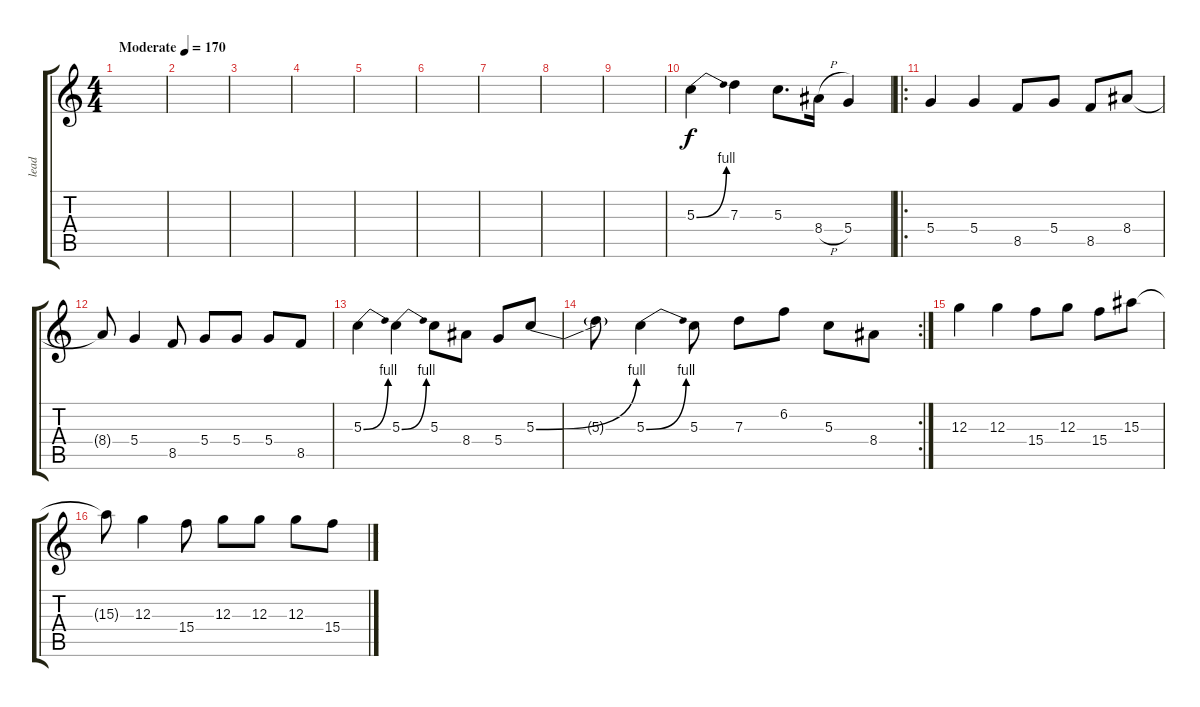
\track ("lead" "lead") {solo instrument distortionguitar}
\staff {score tabs}
\tuning (E4 B3 G3 D3 A2 D2) {hide}
\ts (4 4)
\tempo (170 "Moderate")
\clef g2
\ks c
|
|
|
|
|
|
|
|
|
5.3{be (bend 0 0 60 4)}.4 7.3.4 5.3.8{d} 8.4{h}.16 5.4.4 |
\ro
5.4.4 5.4.4 8.5.8 5.4.8 8.5.8 8.4.8 |
8.4{t}.8 5.4.4 8.5.8 5.4.8 5.4.8 5.4.8 8.5.8 |
5.3{be (bend 0 0 60 4)}.4 5.3{be (bend 0 0 60 4)}.4 5.3.8 8.4.8 5.4.8 5.3{be (bend 0 0 60 4)}.8 |
\rc 2
5.3{t}.8 5.3{be (bend 0 0 60 4)}.4 5.3.8 7.3.8 6.2.8 5.3.8 8.4.8 |
12.3.4 12.3.4 15.4.8 12.3.8 15.4.8 15.3.8 |
15.3{t}.8 12.3.4 15.4.8 12.3.8 12.3.8 12.3.8 15.4.8
